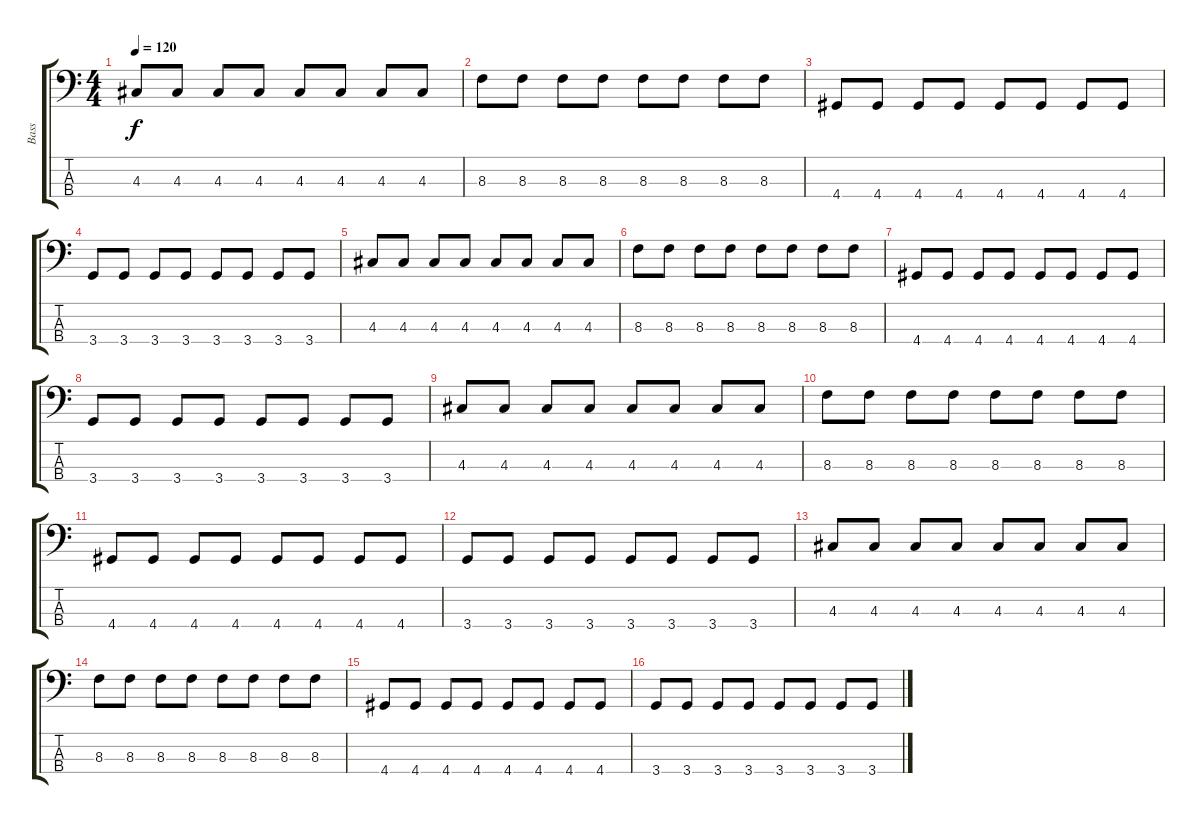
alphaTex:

\track ("Bass" "Bass") {instrument electricbassfinger}
\staff {score tabs}
\tuning (G2 D2 A1 E1) {hide}
\ts (4 4)
\tempo 120
\clef f4
\ks c
4.3.8{dy f} 4.3.8 4.3.8 4.3.8 4.3.8 4.3.8 4.3.8 4.3.8 |
8.3.8 8.3.8 8.3.8 8.3.8 8.3.8 8.3.8 8.3.8 8.3.8 |
4.4.8 4.4.8 4.4.8 4.4.8 4.4.8 4.4.8 4.4.8 4.4.8 |
3.4.8 3.4.8 3.4.8 3.4.8 3.4.8 3.4.8 3.4.8 3.4.8 |
4.3.8 4.3.8 4.3.8 4.3.8 4.3.8 4.3.8 4.3.8 4.3.8 |
8.3.8 8.3.8 8.3.8 8.3.8 8.3.8 8.3.8 8.3.8 8.3.8 |
4.4.8 4.4.8 4.4.8 4.4.8 4.4.8 4.4.8 4.4.8 4.4.8 |
3.4.8 3.4.8 3.4.8 3.4.8 3.4.8 3.4.8 3.4.8 3.4.8 |
4.3.8 4.3.8 4.3.8 4.3.8 4.3.8 4.3.8 4.3.8 4.3.8 |
8.3.8 8.3.8 8.3.8 8.3.8 8.3.8 8.3.8 8.3.8 8.3.8 |
4.4.8 4.4.8 4.4.8 4.4.8 4.4.8 4.4.8 4.4.8 4.4.8 |
3.4.8 3.4.8 3.4.8 3.4.8 3.4.8 3.4.8 3.4.8 3.4.8 |
4.3.8 4.3.8 4.3.8 4.3.8 4.3.8 4.3.8 4.3.8 4.3.8 |
8.3.8 8.3.8 8.3.8 8.3.8 8.3.8 8.3.8 8.3.8 8.3.8 |
4.4.8 4.4.8 4.4.8 4.4.8 4.4.8 4.4.8 4.4.8 4.4.8 |
3.4.8 3.4.8 3.4.8 3.4.8 3.4.8 3.4.8 3.4.8 3.4.8
